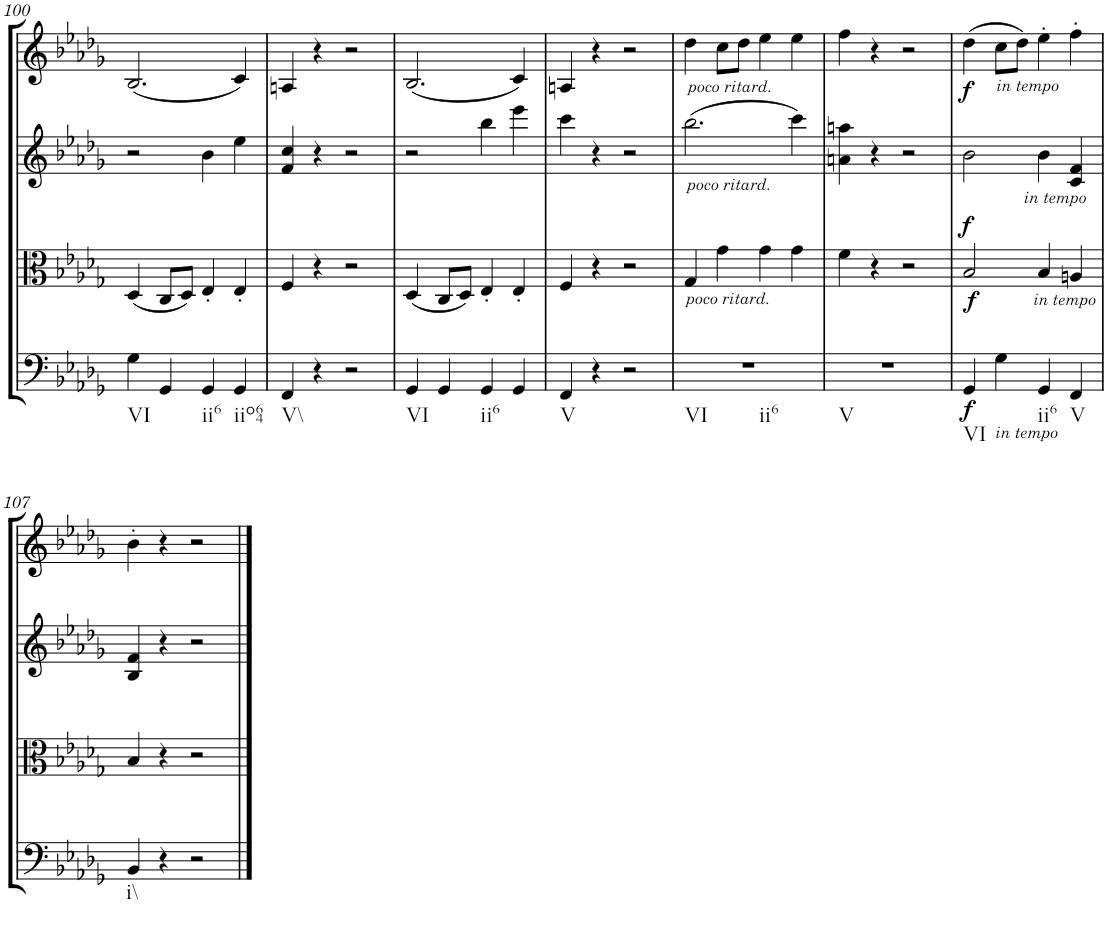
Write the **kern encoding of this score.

**kern	**dynam	**kern	**dynam	**kern	**kern	**dynam
*part4	*part4	*part3	*part3	*part2	*part1	*part1
*staff4	*staff4	*staff3	*staff3	*staff2	*staff1	*staff1
*I"Cello	*	*I"Viola	*	*I"2nd Violin	*I"1st Violin	*
*	*	*I'Vla	*	*I'Vln	*I'Vln	*
!!LO:PB:g=z
*clefC4	*	*clefC3	*	*clefG2	*clefG2	*
*k[b-e-a-d-g-]	*	*k[b-e-a-d-g-]	*	*k[b-e-a-d-g-]	*k[b-e-a-d-g-]	*
*D-:	*	*D-:	*	*D-:	*D-:	*
*M2/2	*	*M2/2	*	*M2/2	*M2/2	*
*met(c|)	*	*met(c|)	*	*met(c|)	*met(c|)	*
=100	=100	=100	=100	=100	=100	=100
!LO:TX:b:t=VI	!	!	!	!	!	!
4G-\	.	(4D-/	.	2r	(2.B-/	.
4GG-/	.	8C/L	.	.	.	.
.	.	8D-/J)	.	.	.	.
!LO:TX:b:t=ii6	!	!	!	!	!	!
4GG-/	.	4E-'/	.	4b-\	.	.
!LO:TX:b:t=iio64	!	!	!	!	!	!
4GG-/	.	4E-'/	.	4ee-\	4c/)	.
=101	=101	=101	=101	=101	=101	=101
!LO:TX:b:t=V\\	!	!	!	!	!	!
4FF/	.	4F/	.	4f/ 4cc/	4An/	.
4r	.	4r	.	4r	4r	.
2r	.	2r	.	2r	2r	.
=102	=102	=102	=102	=102	=102	=102
!LO:TX:b:t=VI	!	!	!	!	!	!
4GG-/	.	(4D-/	.	2r	(2.B-/	.
4GG-/	.	8C/L	.	.	.	.
.	.	8D-/J)	.	.	.	.
!LO:TX:b:t=ii6	!	!	!	!	!	!
4GG-/	.	4E-'/	.	4bb-\	.	.
4GG-/	.	4E-'/	.	4eee-\	4c/)	.
=103	=103	=103	=103	=103	=103	=103
!LO:TX:b:t=V	!	!	!	!	!	!
4FF/	.	4F/	.	4ccc\	4An/	.
4r	.	4r	.	4r	4r	.
2r	.	2r	.	2r	2r	.
=104	=104	=104	=104	=104	=104	=104
!	!	!	!	!	!LO:TX:b:i:t=poco ritard.	!
!	!	!	!	!LO:TX:b:i:t=poco ritard.	!	!
!	!	!LO:TX:b:i:t=poco ritard.	!	!	!	!
!LO:TX:b:t=VI	!	!	!	!	!	!
!LO:TX:b:t=ii6	!	!	!	!	!	!
1r	.	4G-/	.	(2.bb-\	4dd-\	.
.	.	4g-\	.	.	8cc\L	.
.	.	.	.	.	8dd-\J	.
.	.	4g-\	.	.	4ee-\	.
.	.	4g-\	.	4ccc\)	4ee-\	.
=105	=105	=105	=105	=105	=105	=105
!LO:TX:b:t=V	!	!	!	!	!	!
1r	.	4f\	.	4an\ 4aan\	4ff\	.
.	.	4r	.	4r	4r	.
.	.	2r	.	2r	2r	.
=106	=106	=106	=106	=106	=106	=106
!LO:TX:b:t=VI	!	!	!	!	!	!
!	!LO:DY:b	!	!LO:DY:b	!	!	!
!	!	!	!LO:DY:n=1:a	!	!	!LO:DY:b
4GG-/	f	2B-/	f f	2b-\	(4dd-\	f
!	!	!	!	!	!LO:TX:b:i:t=in tempo	!
!LO:TX:b:i:t=in tempo	!	!	!	!	!	!
4G-\	.	.	.	.	8cc\L	.
.	.	.	.	.	8dd-\J)	.
!	!	!	!	!LO:TX:b:i:t=in tempo	!	!
!	!	!LO:TX:b:i:t=in tempo	!	!	!	!
!LO:TX:b:t=ii6	!	!	!	!	!	!
4GG-/	.	4B-/	.	4b-\	4ee-'\	.
!LO:TX:b:t=V	!	!	!	!	!	!
4FF/	.	4An/	.	4c/ 4f/	4ff'\	.
!!LO:LB:g=z
=107	=107	=107	=107	=107	=107	=107
!LO:TX:b:t=i\\	!	!	!	!	!	!
4BB-/	.	4B-/	.	4B-/ 4f/	4b-'\	.
4r	.	4r	.	4r	4r	.
2r	.	2r	.	2r	2r	.
==	==	==	==	==	==	==
*-	*-	*-	*-	*-	*-	*-
